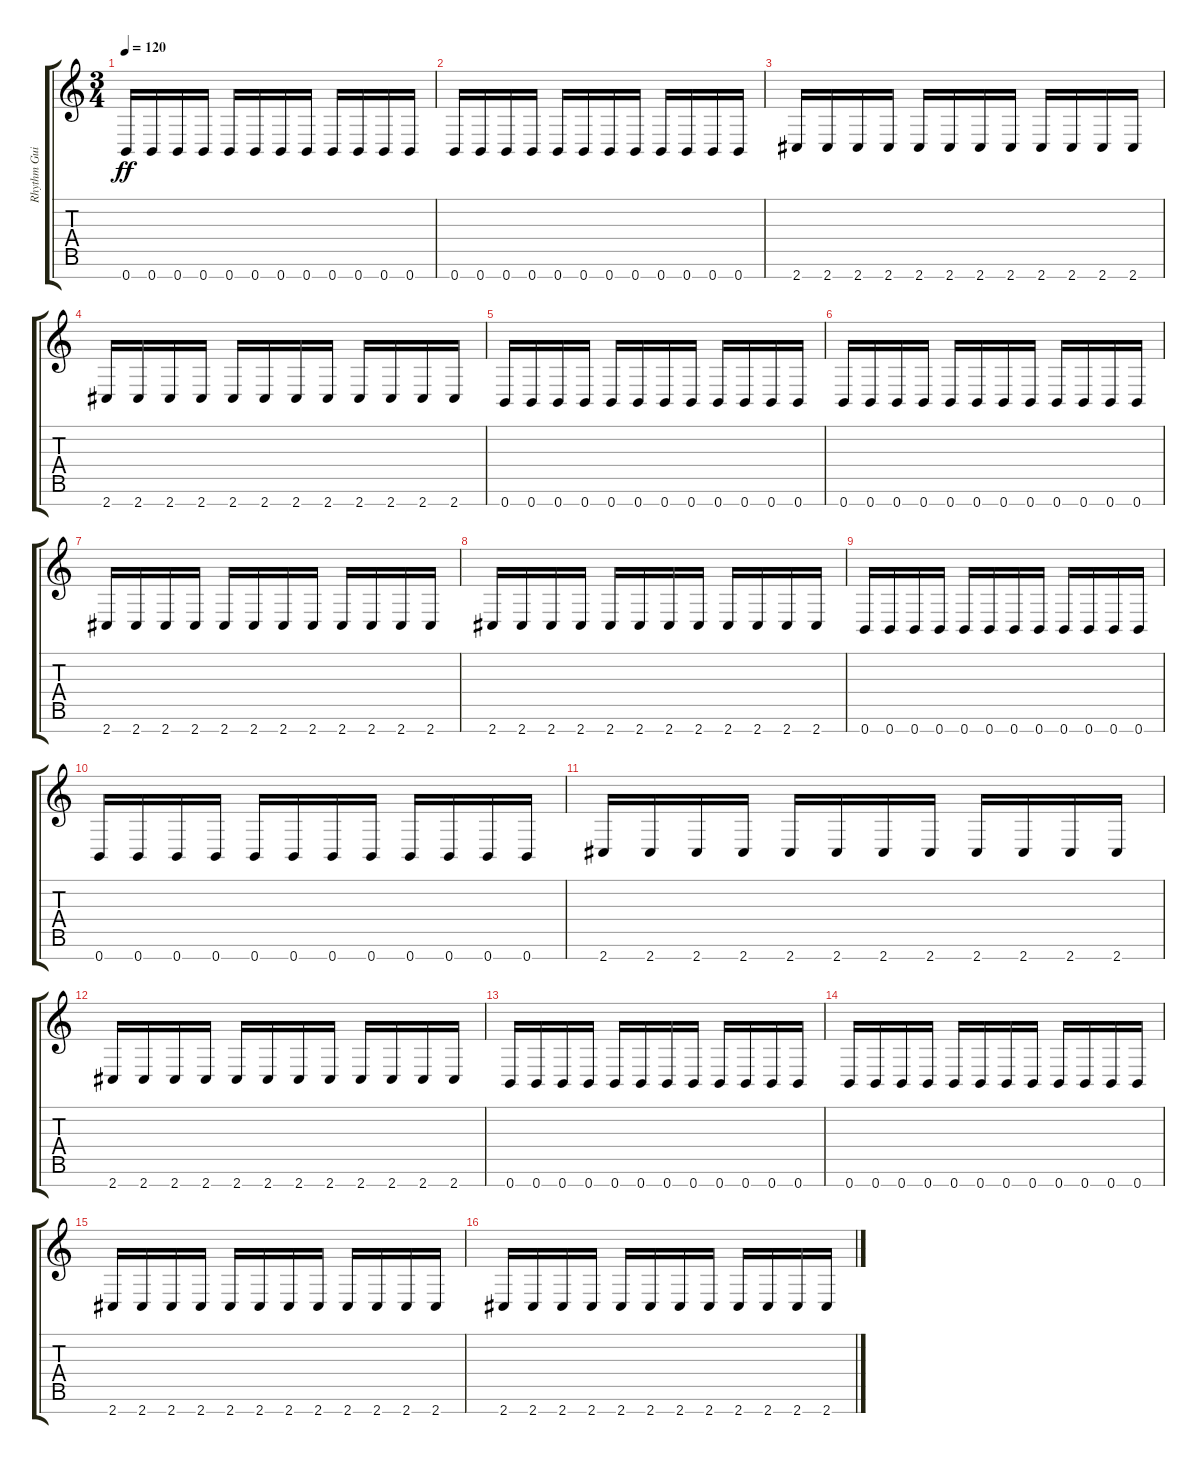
\track ("Rhythm Guitar I" "Rhythm Gui") {instrument overdrivenguitar}
\staff {score tabs}
\tuning (E4 B3 G3 D3 A2 E2 B1) {hide}
\ts (3 4)
\tempo 120
\clef g2
\ks c
0.7.16{dy ff} 0.7.16 0.7.16 0.7.16 0.7.16 0.7.16 0.7.16 0.7.16 0.7.16 0.7.16 0.7.16 0.7.16 |
0.7.16 0.7.16 0.7.16 0.7.16 0.7.16 0.7.16 0.7.16 0.7.16 0.7.16 0.7.16 0.7.16 0.7.16 |
2.7.16 2.7.16 2.7.16 2.7.16 2.7.16 2.7.16 2.7.16 2.7.16 2.7.16 2.7.16 2.7.16 2.7.16 |
2.7.16 2.7.16 2.7.16 2.7.16 2.7.16 2.7.16 2.7.16 2.7.16 2.7.16 2.7.16 2.7.16 2.7.16 |
0.7.16 0.7.16 0.7.16 0.7.16 0.7.16 0.7.16 0.7.16 0.7.16 0.7.16 0.7.16 0.7.16 0.7.16 |
0.7.16 0.7.16 0.7.16 0.7.16 0.7.16 0.7.16 0.7.16 0.7.16 0.7.16 0.7.16 0.7.16 0.7.16 |
2.7.16 2.7.16 2.7.16 2.7.16 2.7.16 2.7.16 2.7.16 2.7.16 2.7.16 2.7.16 2.7.16 2.7.16 |
2.7.16 2.7.16 2.7.16 2.7.16 2.7.16 2.7.16 2.7.16 2.7.16 2.7.16 2.7.16 2.7.16 2.7.16 |
0.7.16 0.7.16 0.7.16 0.7.16 0.7.16 0.7.16 0.7.16 0.7.16 0.7.16 0.7.16 0.7.16 0.7.16 |
0.7.16 0.7.16 0.7.16 0.7.16 0.7.16 0.7.16 0.7.16 0.7.16 0.7.16 0.7.16 0.7.16 0.7.16 |
2.7.16 2.7.16 2.7.16 2.7.16 2.7.16 2.7.16 2.7.16 2.7.16 2.7.16 2.7.16 2.7.16 2.7.16 |
2.7.16 2.7.16 2.7.16 2.7.16 2.7.16 2.7.16 2.7.16 2.7.16 2.7.16 2.7.16 2.7.16 2.7.16 |
0.7.16 0.7.16 0.7.16 0.7.16 0.7.16 0.7.16 0.7.16 0.7.16 0.7.16 0.7.16 0.7.16 0.7.16 |
0.7.16 0.7.16 0.7.16 0.7.16 0.7.16 0.7.16 0.7.16 0.7.16 0.7.16 0.7.16 0.7.16 0.7.16 |
2.7.16 2.7.16 2.7.16 2.7.16 2.7.16 2.7.16 2.7.16 2.7.16 2.7.16 2.7.16 2.7.16 2.7.16 |
2.7.16 2.7.16 2.7.16 2.7.16 2.7.16 2.7.16 2.7.16 2.7.16 2.7.16 2.7.16 2.7.16 2.7.16
